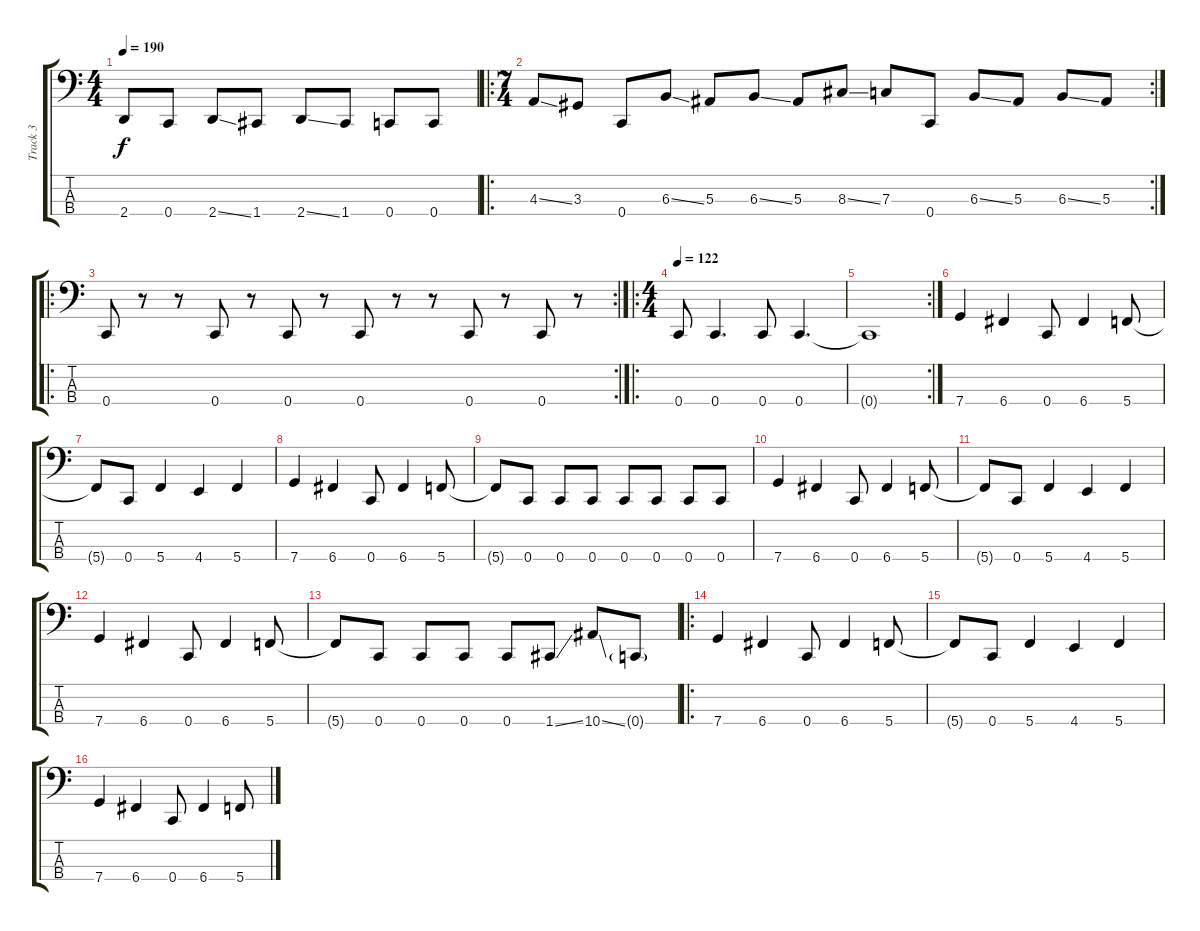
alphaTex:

\track ("Track 3" "Track 3") {instrument electricbassfinger}
\staff {score tabs}
\tuning (Eb2 Bb1 F1 C1) {hide}
\ts (4 4)
\tempo 190
\clef f4
\ks c
2.4.8{dy f} 0.4.8 2.4{ss}.8 1.4.8 2.4{ss}.8 1.4.8 0.4.8 0.4.8 |
\ro
\rc 2
\ts (7 4)
4.3{ss}.8 3.3.8 0.4.8 6.3{ss}.8 5.3.8 6.3{ss}.8 5.3.8 8.3{ss}.8 7.3.8 0.4.8 6.3{ss}.8 5.3.8 6.3{ss}.8 5.3.8 |
\ro
\rc 2
0.4.8 r.8 r.8 0.4.8 r.8 0.4.8 r.8 0.4.8 r.8 r.8 0.4.8 r.8 0.4.8 r.8 |
\ro
\ts (4 4)
\tempo 122
0.4.8 0.4.4{d} 0.4.8 0.4.4{d} |
\rc 2
0.4{t}.1 |
7.4.4 6.4.4 0.4.8 6.4.4 5.4.8 |
5.4{t}.8 0.4.8 5.4.4 4.4.4 5.4.4 |
7.4.4 6.4.4 0.4.8 6.4.4 5.4.8 |
5.4{t}.8 0.4.8 0.4.8 0.4.8 0.4.8 0.4.8 0.4.8 0.4.8 |
7.4.4 6.4.4 0.4.8 6.4.4 5.4.8 |
5.4{t}.8 0.4.8 5.4.4 4.4.4 5.4.4 |
7.4.4 6.4.4 0.4.8 6.4.4 5.4.8 |
5.4{t}.8 0.4.8 0.4.8 0.4.8 0.4.8 1.4{ss}.8 10.4{ss}.8 0.4{g}.8 |
\ro
7.4.4 6.4.4 0.4.8 6.4.4 5.4.8 |
5.4{t}.8 0.4.8 5.4.4 4.4.4 5.4.4 |
7.4.4 6.4.4 0.4.8 6.4.4 5.4.8
